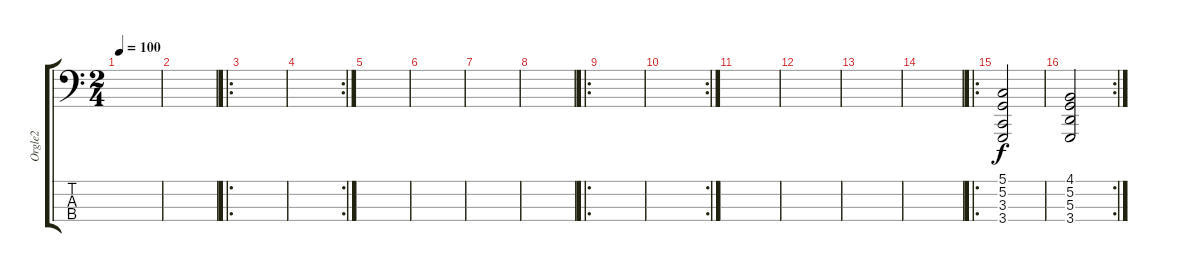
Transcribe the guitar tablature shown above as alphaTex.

\track ("Orgle2" "Orgle2") {instrument churchorgan}
\staff {score tabs}
\tuning (G2 D2 A1 E1) {hide}
\ts (2 4)
\tempo 100
\clef f4
\ks c
|
|
\ro
|
\rc 2
|
|
|
|
|
\ro
|
\rc 2
|
|
|
|
|
\ro
(5.1 5.2 3.3 3.4).2 |
\rc 2
(4.1 5.2 5.3 3.4).2
